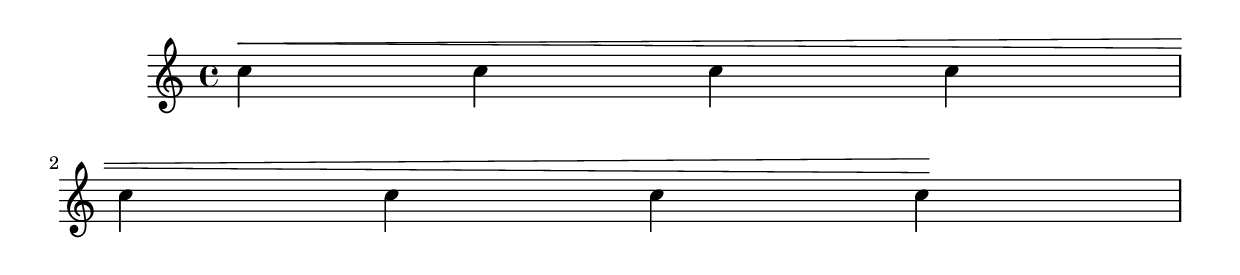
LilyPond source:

\version "2.15.28"

\header {
  texidoc = "Broken hairpins are not printed too high after treble clefs.
"
}

\relative c'' {
  c4^\< c c c \break c c c c\! |
}
